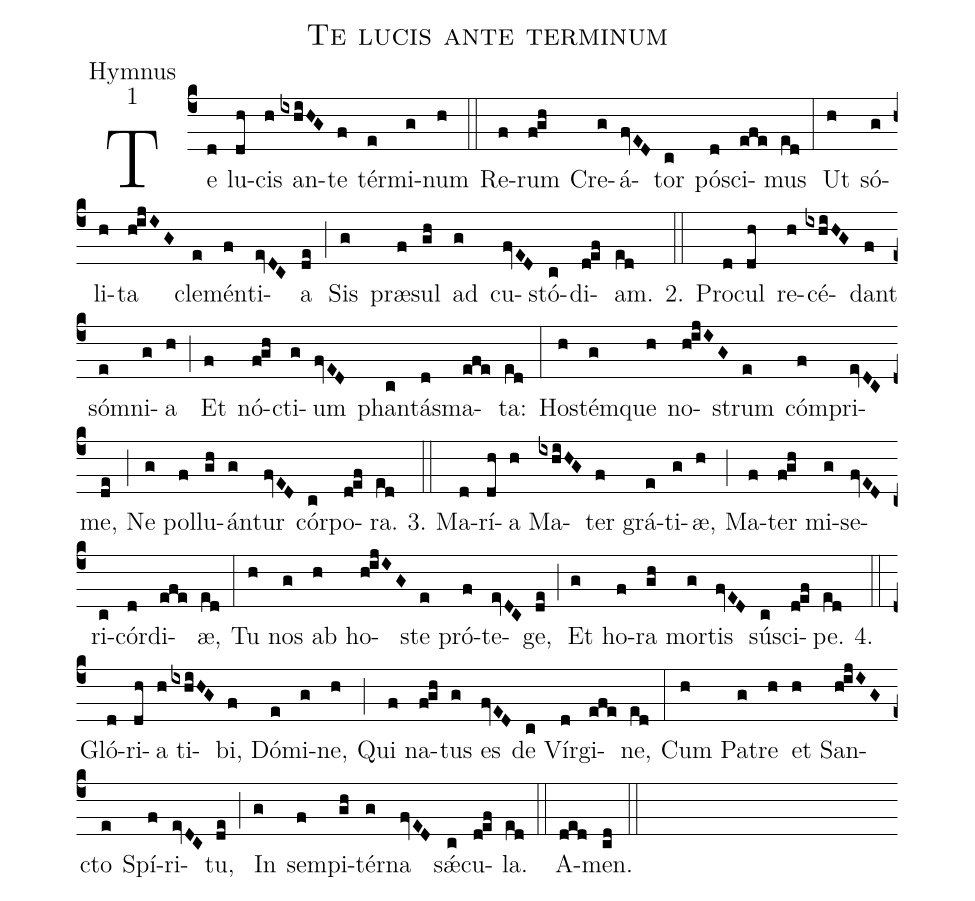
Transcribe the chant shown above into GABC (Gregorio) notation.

name:Te lucis ante terminum;
office-part:Hymnus;
mode:1;
%%
(c4) Te(d) lu(dh)cis(h) an(ixhiHG)te(f) tér(e)mi(g)num(h) (::)
Re(f)rum(f!gh) Cre(g)á(fvED)tor(c) pó(d)sci(efe)mus(ed) (:)
Ut(h) só(g)li(h)ta(h!ijIG) cle(e)mén(f)ti(evDC)a(de) (;) Sis(g) præ(f)sul(gh) ad(g) cu(fvED)stó(c)di(d!ef)am.(ed) 2.(::) Pro(d)cul(dh) re(h)cé(ixhiHG)dant(f) sóm(e)ni(g)a(h) (;) Et(f) nó(f!gh)cti(g)um(fvED) phan(c)tá(d)sma(efe)ta:(ed) (:)
Ho(h)stém(g)que(h) no(h!ijIG)strum(e) cóm(f)pri(evDC)me,(de) (;) Ne(g) pol(f)lu(gh)án(g)tur(fvED) cór(c)po(d!ef)ra.(ed) 3.(::) Ma(d)rí(dh)a(h) Ma(ixhiHG)ter(f) grá(e)ti(g)æ,(h) (;) Ma(f)ter(f!gh) mi(g)se(fvED)ri(c)cór(d)di(efe)æ,(ed) (:)
Tu(h) nos(g) ab(h) ho(h!ijIG)ste(e) pró(f)te(evDC)ge,(de) (;) Et(g) ho(f)ra(gh) mor(g)tis(fvED) sú(c)sci(d!ef)pe.(ed) 4.(::) Gló(d)ri(dh)a(h) ti(ixhiHG)bi,(f) Dó(e)mi(g)ne,(h) (;) Qui(f) na(f!gh)tus(g) es(fvED) de(c) Vír(d)gi(efe)ne,(ed) (:)
Cum(h) Pa(g)tre(h) et(h) San(h!ijIG)cto(e) Spí(f)ri(evDC)tu,(de) (;) In(g) sem(f)pi(gh)tér(g)na(fvED) s{<sp>'ae</sp>}(c)cu(d!ef)la.(ed) (::)
A(ded)men.(cd) (::)
